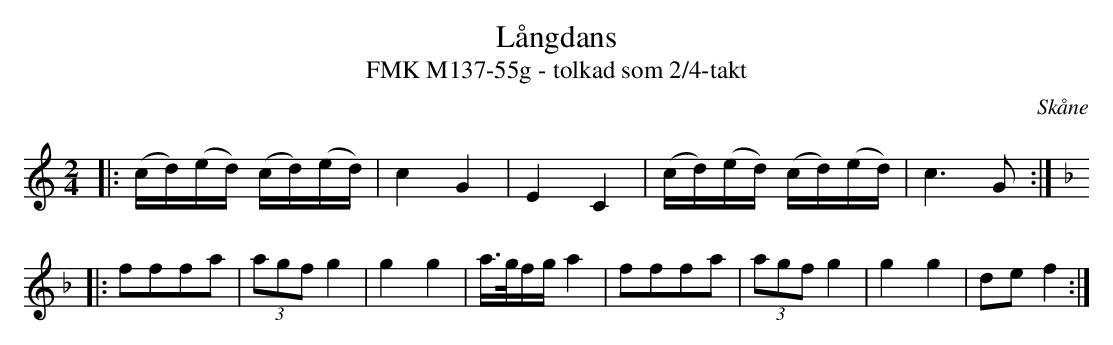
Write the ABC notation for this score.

X:1
T:Långdans
T:FMK M137-55g - tolkad som 2/4-takt
O:Skåne
M:2/4
L:1/16
K:C
|: (cd)(ed) (cd)(ed) | c4 G4 | E4 C4 | (cd)(ed) (cd)(ed) | c4>G4 :|
|:[K:F] f2f2f2a2 |(3a2g2f2 g4 | g4 g4 |  a>gfg a4 | f2f2f2a2 |(3a2g2f2 g4 | g4  g4 | d2e2 f4  :|
